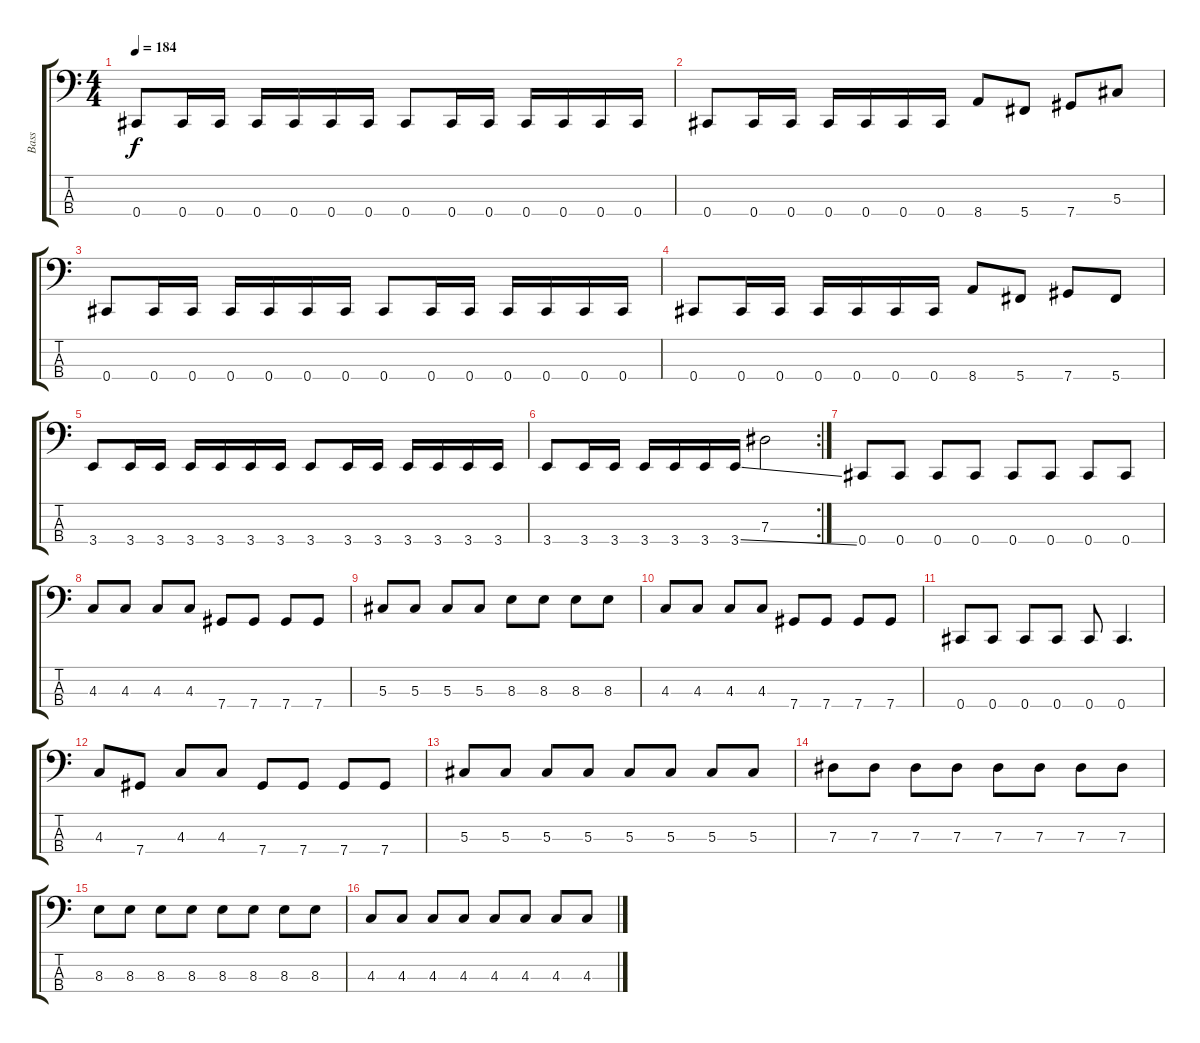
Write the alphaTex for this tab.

\track ("Bass" "Bass") {instrument electricbasspick}
\staff {score tabs}
\tuning (Gb2 Db2 Ab1 Db1) {hide}
\ts (4 4)
\tempo 184
\clef f4
\ks c
0.4.8{dy f} 0.4.16 0.4.16 0.4.16 0.4.16 0.4.16 0.4.16 0.4.8 0.4.16 0.4.16 0.4.16 0.4.16 0.4.16 0.4.16 |
0.4.8 0.4.16 0.4.16 0.4.16 0.4.16 0.4.16 0.4.16 8.4.8 5.4.8 7.4.8 5.3.8 |
0.4.8 0.4.16 0.4.16 0.4.16 0.4.16 0.4.16 0.4.16 0.4.8 0.4.16 0.4.16 0.4.16 0.4.16 0.4.16 0.4.16 |
0.4.8 0.4.16 0.4.16 0.4.16 0.4.16 0.4.16 0.4.16 8.4.8 5.4.8 7.4.8 5.4.8 |
3.4.8 3.4.16 3.4.16 3.4.16 3.4.16 3.4.16 3.4.16 3.4.8 3.4.16 3.4.16 3.4.16 3.4.16 3.4.16 3.4.16 |
\rc 2
3.4.8 3.4.16 3.4.16 3.4.16 3.4.16 3.4.16 3.4{ss}.16 7.3.2 |
0.4.8 0.4.8 0.4.8 0.4.8 0.4.8 0.4.8 0.4.8 0.4.8 |
4.3.8 4.3.8 4.3.8 4.3.8 7.4.8 7.4.8 7.4.8 7.4.8 |
5.3.8 5.3.8 5.3.8 5.3.8 8.3.8 8.3.8 8.3.8 8.3.8 |
4.3.8 4.3.8 4.3.8 4.3.8 7.4.8 7.4.8 7.4.8 7.4.8 |
0.4.8 0.4.8 0.4.8 0.4.8 0.4.8 0.4.4{d} |
4.3.8 7.4.8 4.3.8 4.3.8 7.4.8 7.4.8 7.4.8 7.4.8 |
5.3.8 5.3.8 5.3.8 5.3.8 5.3.8 5.3.8 5.3.8 5.3.8 |
7.3.8 7.3.8 7.3.8 7.3.8 7.3.8 7.3.8 7.3.8 7.3.8 |
8.3.8 8.3.8 8.3.8 8.3.8 8.3.8 8.3.8 8.3.8 8.3.8 |
4.3.8 4.3.8 4.3.8 4.3.8 4.3.8 4.3.8 4.3.8 4.3.8
